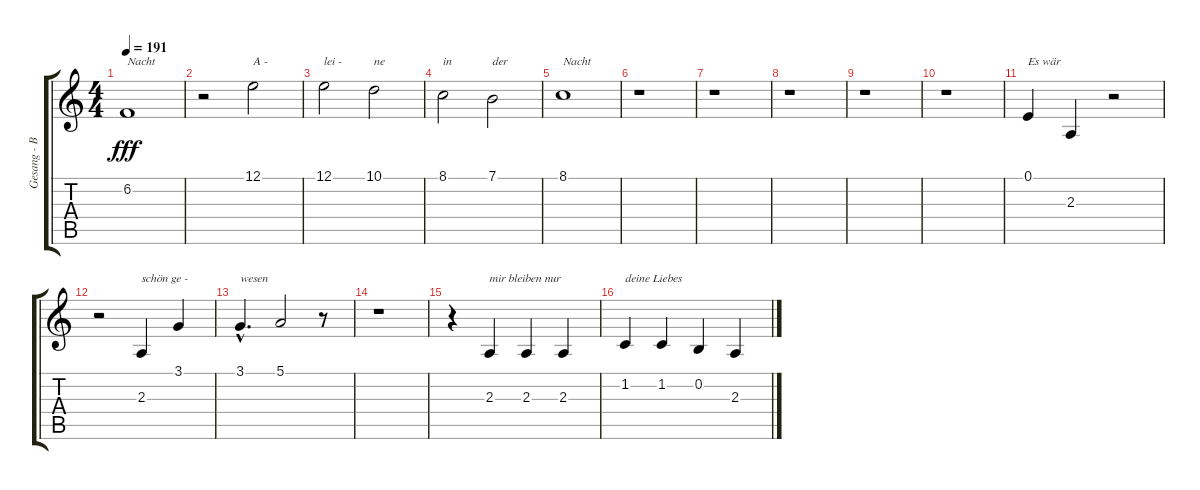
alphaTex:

\track ("Gesang - Bela B." "Gesang - B") {instrument lead8bassandlead}
\staff {score tabs}
\tuning (E4 B3 G3 D3 A2 E2) {hide}
\ts (4 4)
\tempo 191
\clef g2
\ks c
6.2.1{txt "Nacht" dy fff} |
r.2 12.1.2{txt "A -"} |
12.1.2{txt "lei -"} 10.1.2{txt "ne"} |
8.1.2{txt "in"} 7.1.2{txt "der"} |
8.1.1{txt "Nacht"} |
r.1 |
r.1 |
r.1 |
r.1 |
r.1 |
0.1.4{txt "Es wär"} 2.3.4 r.2 |
r.2 2.3.4{txt "schön ge -"} 3.1.4 |
3.1{hac}.4{d txt "wesen"} 5.1.2 r.8 |
r.1 |
r.4 2.3.4{txt "mir bleiben nur"} 2.3.4 2.3.4 |
1.2.4{txt "deine Liebes"} 1.2.4 0.2.4 2.3.4
